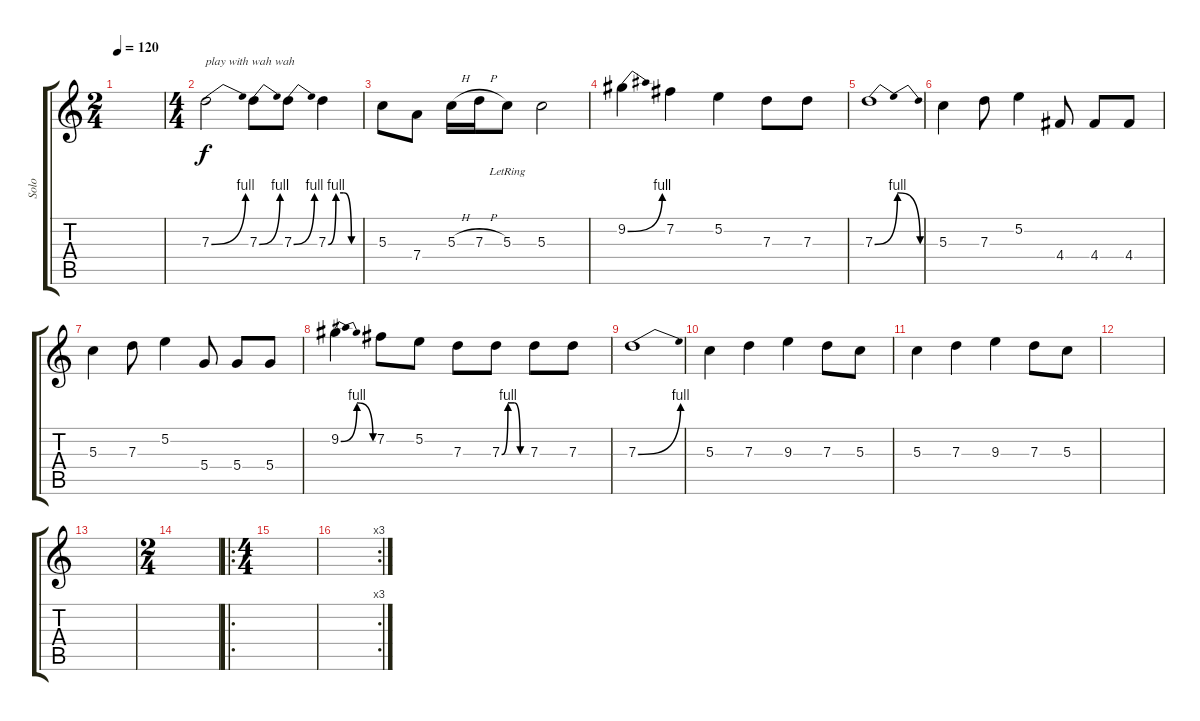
\track ("Solo" "Solo") {instrument overdrivenguitar}
\staff {score tabs}
\tuning (E4 B3 G3 D3 A2 E2) {hide}
\ts (2 4)
\tempo 120
\clef g2
\ks c
|
\ts (4 4)
7.3{be (bend 0 0 60 4)}.2{txt "play with wah wah"} 7.3{be (bend 0 0 60 4)}.8 7.3{be (bend 0 0 60 4)}.8 7.3{be (custom 0 0 15 4 30 4 45 0 60 0)}.4 |
5.3.8 7.4.8 5.3{h}.16 7.3{h}.16 5.3{lr}.8 5.3.2 |
9.2{be (bend 0 0 60 4)}.4 7.2.4 5.2.4 7.3.8 7.3.8 |
7.3{be (bendrelease 0 0 15 4 30 4 60 0)}.1 |
5.3.4 7.3.8 5.2.4 4.4.8 4.4.8 4.4.8 |
5.3.4 7.3.8 5.2.4 5.4.8 5.4.8 5.4.8 |
9.2{be (bendrelease 0 0 15 4 30 4 60 0)}.4 7.2.8 5.2.8 7.3.8 7.3{be (custom 0 0 15 4 30 4 45 0 60 0)}.8 7.3.8 7.3.8 |
7.3{be (bend 0 0 60 4)}.1 |
5.3.4 7.3.4 9.3.4 7.3.8 5.3.8 |
5.3.4 7.3.4 9.3.4 7.3.8 5.3.8 |
|
|
\ts (2 4)
|
\ro
\ts (4 4)
|
\rc 3
